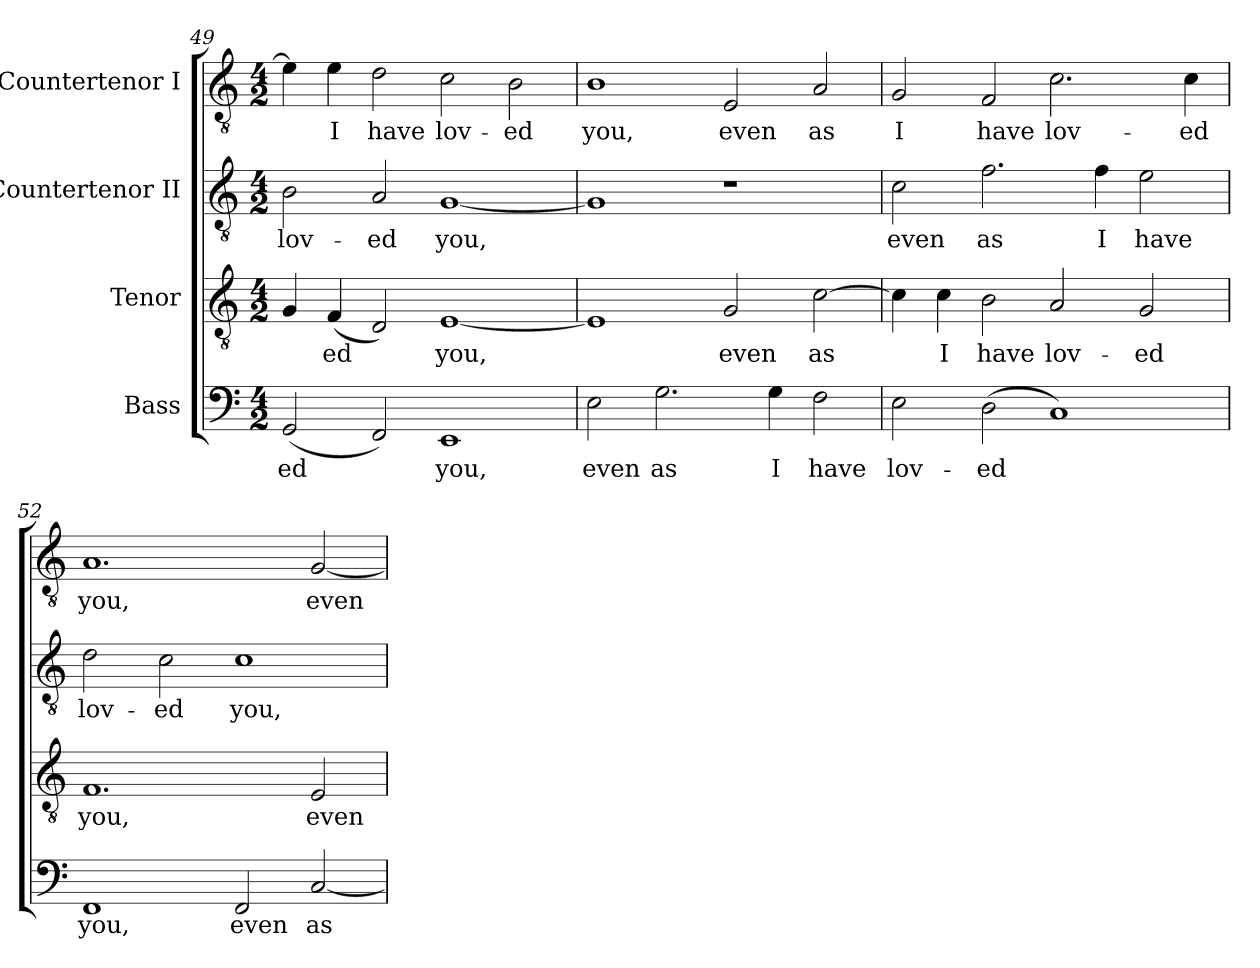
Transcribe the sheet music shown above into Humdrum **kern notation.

**kern	**text	**kern	**text	**kern	**text	**kern	**text
*part4	*part4	*part3	*part3	*part2	*part2	*part1	*part1
*staff4	*staff4	*staff3	*staff3	*staff2	*staff2	*staff1	*staff1
*I"Bass	*	*I"Tenor	*	*I"Countertenor II	*	*I"Countertenor I	*
*clefF4	*	*clefGv2	*	*clefGv2	*	*clefGv2	*
*	*	*k[]	*	*k[]	*	*	*
*	*	*C:	*	*C:	*	*	*
*M4/2	*	*M4/2	*	*M4/2	*	*M4/2	*
=49	=49	=49	=49	=49	=49	=49	=49
!	!LO:LY:b:cj	!	!	!	!LO:LY:b:cj	!	!
(<2GG/	-ed	4G/	.	2B\	lov-	4e\]	.
!	!	!	!LO:LY:b:cj	!	!	!	!LO:LY:b:cj
.	.	(<4F/	-ed	.	.	4e\	I
!	!	!	!	!	!LO:LY:b:cj	!	!LO:LY:b:cj
2FF/)	.	2D/)	.	2A/	-ed	2d\	have
!	!LO:LY:b:cj	!	!LO:LY:b	!	!LO:LY:b	!	!LO:LY:b:cj
1EE	you,	[>1E	you,	[>1G	you,	2c\	lov-
!	!	!	!	!	!	!	!LO:LY:b:cj
.	.	.	.	.	.	2B\	-ed
!!LO:LB:g=z
=50	=50	=50	=50	=50	=50	=50	=50
!	!LO:LY:b:cj	!	!	!	!	!	!LO:LY:b:cj
2E\	even	1E]	.	1G]	.	1B	you,
!	!LO:LY:b:cj	!	!	!	!	!	!
2.G\	as	.	.	.	.	.	.
!	!	!	!LO:LY:b:cj	!	!	!	!LO:LY:b:cj
.	.	2G/	even	1r	.	2E/	even
!	!LO:LY:b:cj	!	!	!	!	!	!
4G\	I	.	.	.	.	.	.
!	!LO:LY:b:cj	!	!LO:LY:b:cj	!	!	!	!LO:LY:b:cj
2F\	have	[>2c\	as	.	.	2A/	as
=51	=51	=51	=51	=51	=51	=51	=51
!	!LO:LY:b:cj	!	!	!	!LO:LY:b:cj	!	!LO:LY:b:cj
2E\	lov-	4c\]	.	2c\	even	2G/	I
!	!	!	!LO:LY:b:cj	!	!	!	!
.	.	4c\	I	.	.	.	.
!	!LO:LY:b:cj	!	!LO:LY:b:cj	!	!LO:LY:b:cj	!	!LO:LY:b:cj
(>2D\	-ed	2B\	have	2.f\	as	2F/	have
!	!	!	!LO:LY:b:cj	!	!	!	!LO:LY:b:cj
1C)	.	2A/	lov-	.	.	2.c\	lov-
!	!	!	!	!	!LO:LY:b:cj	!	!
.	.	.	.	4f\	I	.	.
!	!	!	!LO:LY:b:cj	!	!LO:LY:b:cj	!	!
.	.	2G/	-ed	2e\	have	.	.
!	!	!	!	!	!	!	!LO:LY:b:cj
.	.	.	.	.	.	4c\	-ed
=52	=52	=52	=52	=52	=52	=52	=52
!	!LO:LY:b:cj	!	!LO:LY:b:cj	!	!LO:LY:b:cj	!	!LO:LY:b:cj
1FF	you,	1.F	you,	2d\	lov-	1.A	you,
!	!	!	!	!	!LO:LY:b:cj	!	!
.	.	.	.	2c\	-ed	.	.
!	!LO:LY:b:cj	!	!	!	!LO:LY:b:cj	!	!
2FF/	even	.	.	1c	you,	.	.
!	!LO:LY:b:cj	!	!LO:LY:b:cj	!	!	!	!LO:LY:b
[>2C/	as	2E/	even	.	.	[>2G/	even
=	=	=	=	=	=	=	=
*-	*-	*-	*-	*-	*-	*-	*-
